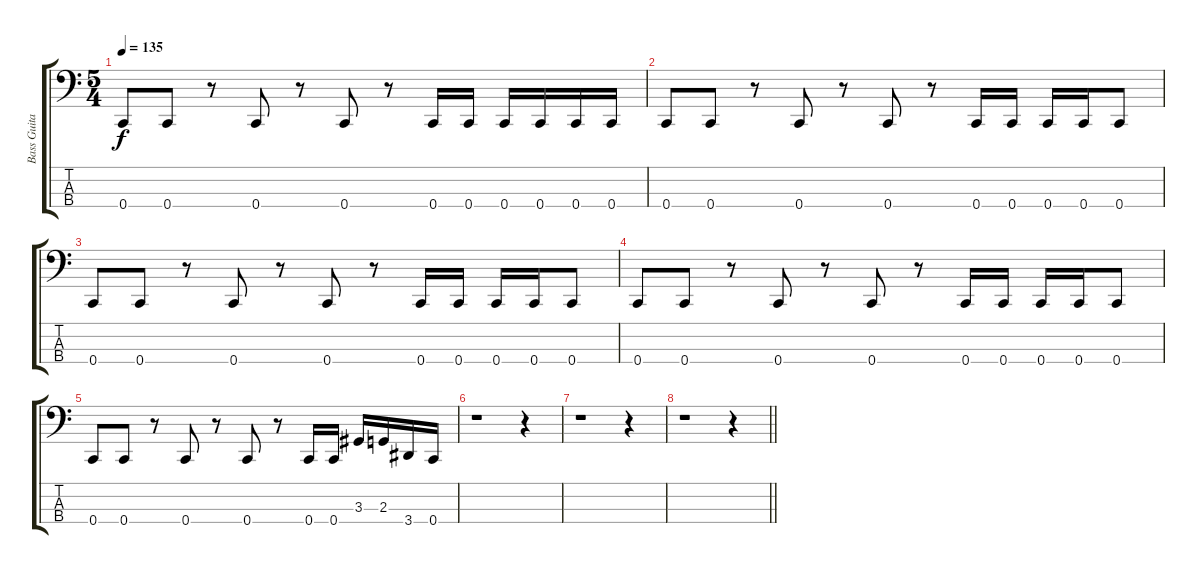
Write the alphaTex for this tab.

\track ("Bass Guitar" "Bass Guita") {instrument slapbass2}
\staff {score tabs}
\tuning (Eb2 Bb1 F1 C1) {hide}
\ts (5 4)
\tempo 135
\clef f4
\ks c
0.4.8{dy f} 0.4.8 r.8 0.4.8 r.8 0.4.8 r.8 0.4.16 0.4.16 0.4.16 0.4.16 0.4.16 0.4.16 |
0.4.8 0.4.8 r.8 0.4.8 r.8 0.4.8 r.8 0.4.16 0.4.16 0.4.16 0.4.16 0.4.8 |
0.4.8 0.4.8 r.8 0.4.8 r.8 0.4.8 r.8 0.4.16 0.4.16 0.4.16 0.4.16 0.4.8 |
0.4.8 0.4.8 r.8 0.4.8 r.8 0.4.8 r.8 0.4.16 0.4.16 0.4.16 0.4.16 0.4.8 |
0.4.8 0.4.8 r.8 0.4.8 r.8 0.4.8 r.8 0.4.16 0.4.16 3.3.16 2.3.16 3.4.16 0.4.16 |
r.1 r.4 |
r.1 r.4 |
\barLineRight lightlight
r.1 r.4
